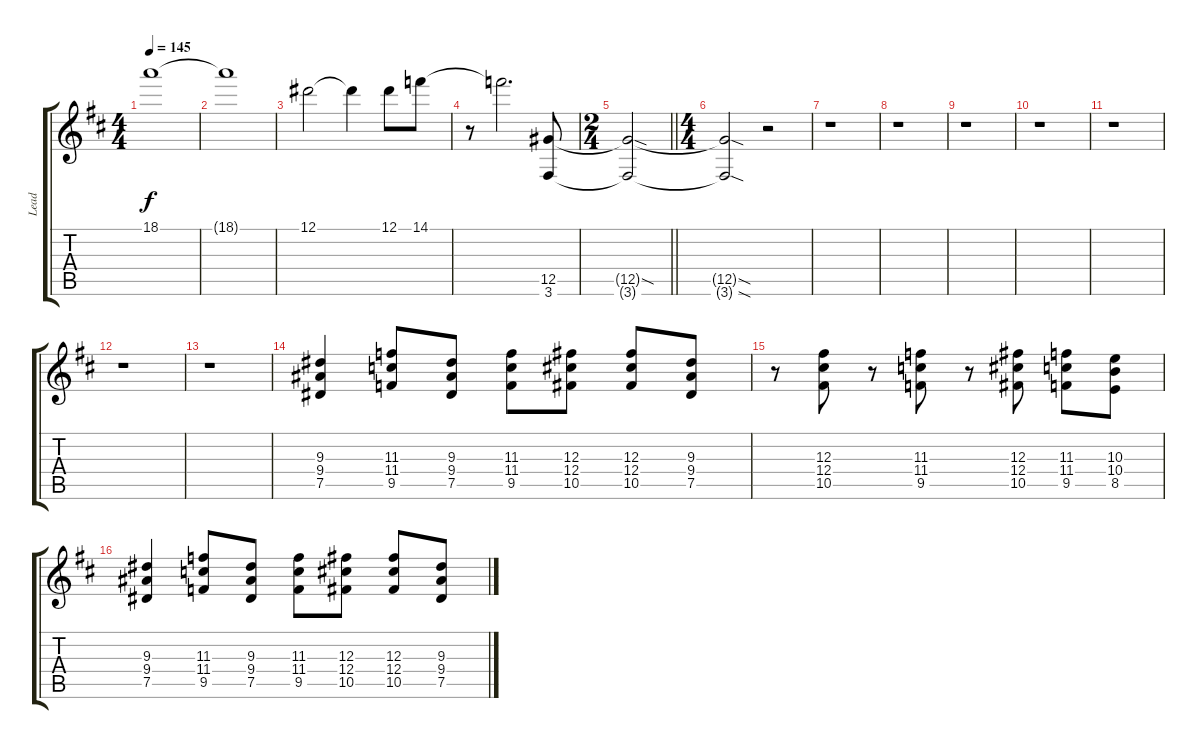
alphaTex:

\track ("Lead" "Lead") {instrument distortionguitar}
\staff {score tabs}
\tuning (Eb4 Bb3 Gb3 Db3 Ab2 Eb2) {hide}
\ts (4 4)
\tempo 145
\clef g2
\ks d
18.1.1{dy f} |
18.1{t}.1 |
12.1.2 12.1{t}.4 12.1.8 14.1.8 |
r.8 14.1{t}.2{d} (12.5 3.6).8 |
\ts (2 4)
\barLineRight lightlight
(12.5{sod t} 3.6{t}).2 |
\ts (4 4)
(12.5{sod t} 3.6{sod t}).2 r.2 |
r.1 |
r.1 |
r.1 |
r.1 |
r.1 |
r.1 |
r.1 |
(9.3 9.4 7.5).4 (11.3 11.4 9.5).8 (9.3 9.4 7.5).8 (11.3 11.4 9.5).8 (12.3 12.4 10.5).8 (12.3 12.4 10.5).8 (9.3 9.4 7.5).8 |
r.8 (12.3 12.4 10.5).8 r.8 (11.3 11.4 9.5).8 r.8 (12.3 12.4 10.5).8 (11.3 11.4 9.5).8 (10.3 10.4 8.5).8 |
(9.3 9.4 7.5).4 (11.3 11.4 9.5).8 (9.3 9.4 7.5).8 (11.3 11.4 9.5).8 (12.3 12.4 10.5).8 (12.3 12.4 10.5).8 (9.3 9.4 7.5).8
